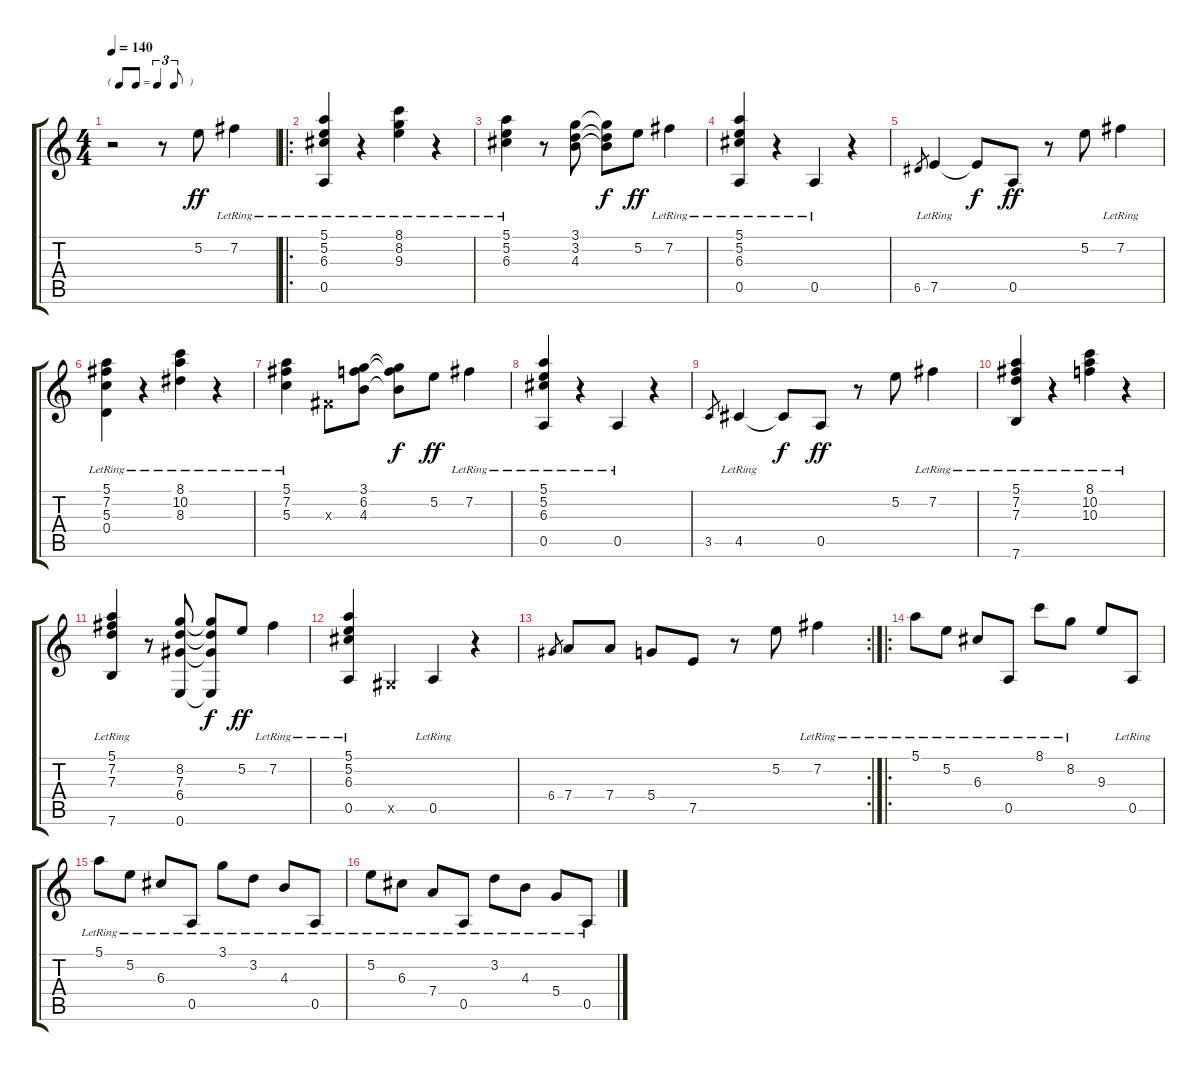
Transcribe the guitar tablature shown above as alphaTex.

\track "" {instrument electricbassfinger}
\staff {score tabs}
\tuning (E4 B3 G3 D3 A2 E2) {hide}
\ts (4 4)
\tf triplet8th
\tempo 140
\clef g2
\ks c
r.2{dy ff instrument electricbassfinger} r.8 5.2.8 7.2{lr}.4 |
\ro
(5.1 5.2 6.3 0.5{lr}).4 r.4 (8.1 8.2 9.3{lr}).4 r.4 |
(5.1 5.2 6.3{lr}).4 r.8 (3.1 3.2 4.3).8 (3.1{t} 3.2{t} 4.3{t}).8{dy f} 5.2.8{dy ff} 7.2{lr}.4 |
(5.1 5.2 6.3 0.5{lr}).4 r.4 0.5{lr}.4 r.4 |
6.5.8{gr} 7.5{lr}.4 7.5{t}.8{dy f} 0.5.8{dy ff} r.8 5.2.8 7.2{lr}.4 |
(5.1 7.2 5.3 0.4{lr}).4 r.4 (8.1 10.2 8.3{lr}).4 r.4 |
(5.1 7.2 5.3{lr}).4 -1.3{x}.8 (3.1 6.2 4.3).8 (3.1{t} 6.2{t} 4.3{t}).8{dy f} 5.2.8{dy ff} 7.2{lr}.4 |
(5.1 5.2 6.3 0.5{lr}).4 r.4 0.5{lr}.4 r.4 |
3.5.8{gr} 4.5{lr}.4 4.5{t}.8{dy f} 0.5.8{dy ff} r.8 5.2.8 7.2{lr}.4 |
(5.1 7.2 7.3 7.6{lr}).4 r.4 (8.1 10.2 10.3{lr}).4 r.4 |
(5.1 7.2 7.3 7.6{lr}).4 r.8 (8.2 7.3 6.4 0.6).8 (8.2{t} 7.3{t} 6.4{t} 0.6{t}).8{dy f} 5.2.8{dy ff} 7.2{lr}.4 |
(5.1 5.2 6.3 0.5{lr}).4 -1.5{x}.4 0.5{lr}.4 r.4 |
\rc 2
6.4.8{gr} 7.4.8 7.4.8 5.4.8 7.5.8 r.8 5.2.8 7.2{lr}.4 |
\ro
5.1{lr}.8 5.2{lr}.8 6.3{lr}.8 0.5{lr}.8 8.1{lr}.8 8.2{lr}.8 9.3.8 0.5{lr}.8 |
5.1{lr}.8 5.2{lr}.8 6.3{lr}.8 0.5{lr}.8 3.1{lr}.8 3.2{lr}.8 4.3{lr}.8 0.5{lr}.8 |
5.2{lr}.8 6.3{lr}.8 7.4{lr}.8 0.5{lr}.8 3.2{lr}.8 4.3{lr}.8 5.4{lr}.8 0.5{lr}.8
